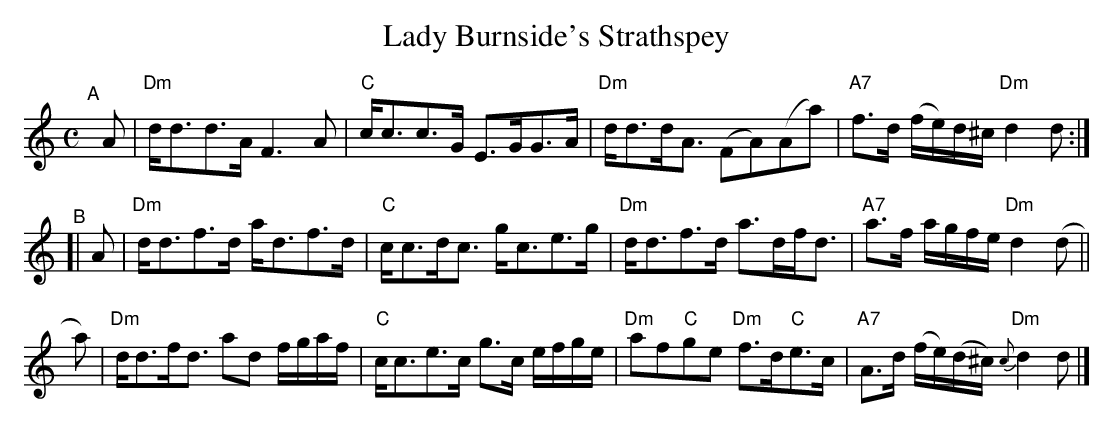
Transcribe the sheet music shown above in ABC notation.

X:1
T: Lady Burnside's Strathspey
M: C
L: 1/8
K: Ddor
"^A"[|]\
A | "Dm"d<dd>A F3A | "C"c<cc>G E>GG>A | "Dm"d<dd<A (FA)(Aa) | "A7"f>d (f/e/)d/^c/ "Dm"d2d :|
"^B"[|\
A | "Dm"d<df>d a<df>d | "C"c<cd<c g<ce>g | "Dm"d<df>d a>df<d | "A7"a>f a/g/f/e/ "Dm"d2 (d ||
a)| "Dm"d<df<d ad f/g/a/f/ | "C"c<ce>c g>c e/f/g/e/ | "Dm"af"C"ge "Dm"f>d"C"e>c | "A7"A>d (f/e/)(d/^c/) "Dm"{c}d2d |]
